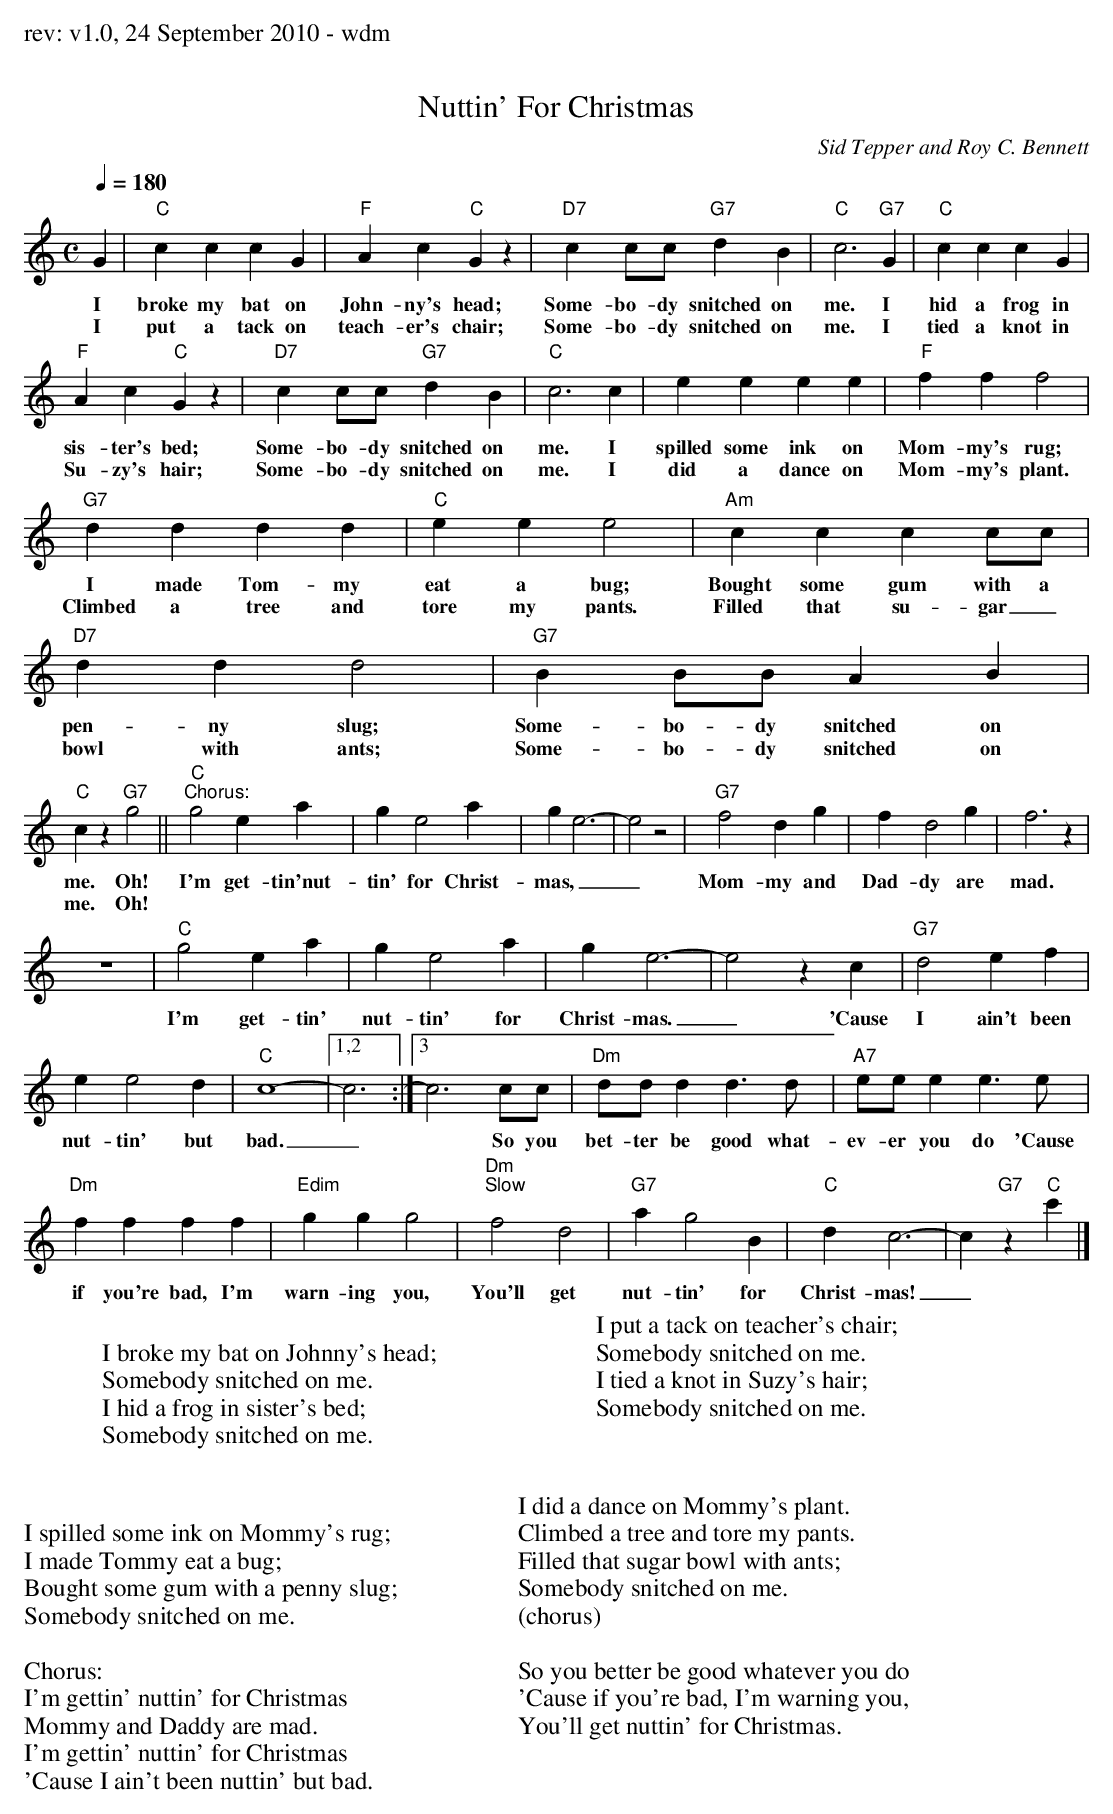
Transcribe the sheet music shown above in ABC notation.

X:1
T: Nuttin' For Christmas
C: Sid Tepper and Roy C. Bennett
M: C
L: 1/4
Q:1/4=180
K: Cmaj
G | "C"c c c G | "F"A c "C"G z | "D7"c c/c/ "G7"d B | "C"c3 "G7"G | "C"c c c G |
w:I broke my bat on John-ny's head; Some-bo-dy snitched on me. I hid a frog in
w:I put a tack on teach-er's chair; Some-bo-dy snitched on me. I tied a knot in
"F"A c "C"G z | "D7"c c/c/ "G7"d B | "C"c3 c | e e e e | "F"f f f2 |
w:sis-ter's bed; Some-bo-dy snitched on me. I spilled some ink on Mom-my's rug;
w:Su-zy's hair; Some-bo-dy snitched on me. I did a dance on Mom-my's plant.
"G7"d d d d | "C"e e e2 | "Am"c c c c/c/ | "D7"d d d2 | "G7"B B/B/ A B |
w:I made Tom-my eat a bug; Bought some gum with a pen-ny slug; Some-bo-dy snitched on
w:Climbed a tree and tore my pants. Filled that su-gar_ bowl with ants; Some-bo-dy snitched on
"C"c z "G7"g2 ||"C""^Chorus:"g2 e a |g e2 a | g e3- | e2 z2 | "G7"f2 d g | f d2 g | f3 z |
w:me. Oh! I'm get-tin'nut-tin' for Christ-mas,_ _ Mom-my and Dad-dy are mad.
w:me. Oh!
z4 |"C"g2 e a | g e2 a | g e3- | e2 z c | "G7"d2 e f |
w:I'm get-tin' nut-tin' for Christ-mas._ 'Cause I ain't been
e e2 d | "C"c4- |[1,2 c3 :|[3 c3 c/c/ | "Dm"d/d/ d d3/2 d/ | "A7"e/e/ e e3/2 e/ |
w:nut-tin' but bad._ * So you bet-ter be good what-ev-er you do 'Cause
"Dm"f f f f | "Edim"g g g2 | "Dm""^Slow"f2 d2 | "G7"a g2 B | "C"d c3- | c "G7"z "C"c' |]
w:if you're bad, I'm warn-ing you, You'll get nut-tin' for Christ-mas!_
W:
W:I broke my bat on Johnny's head;
W:Somebody snitched on me.
W:I hid a frog in sister's bed;
W:Somebody snitched on me.
W:
W:I spilled some ink on Mommy's rug;
W:I made Tommy eat a bug;
W:Bought some gum with a penny slug;
W:Somebody snitched on me.
W:
W:Chorus:
W:I'm gettin' nuttin' for Christmas
W:Mommy and Daddy are mad.
W:I'm gettin' nuttin' for Christmas
W:'Cause I ain't been nuttin' but bad.
W:
W:I put a tack on teacher's chair;
W:Somebody snitched on me.
W:I tied a knot in Suzy's hair;
W:Somebody snitched on me.
W:
W:I did a dance on Mommy's plant.
W:Climbed a tree and tore my pants.
W:Filled that sugar bowl with ants;
W:Somebody snitched on me.
W:(chorus)
W:
W:So you better be good whatever you do
W:'Cause if you're bad, I'm warning you,
W:You'll get nuttin' for Christmas.
